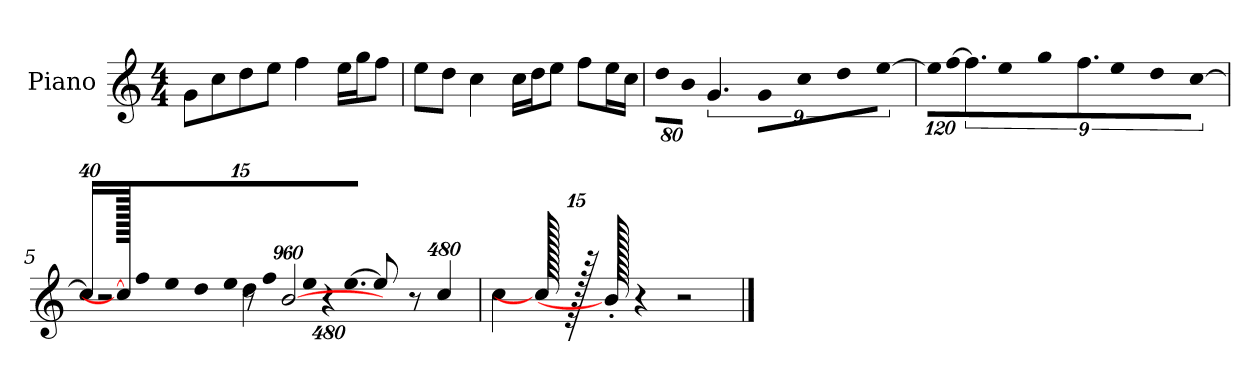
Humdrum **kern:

**kern
*part1
*staff1
*I"Piano
*I'P-no
*clefG2
*k[]
*M4/4
*MM90
=1
8g\L
8cc\
8dd\
8ee\J
4ff\
16ee\LL
16gg\J
8ff\J
=2
8ee\L
8dd\J
4cc\
16cc\LL
16dd\J
8ee\J
8ff\L
16ee\L
16cc\JJ
=3
!LO:N:vis=8
640%71dd\L
!LO:N:vis=8
640%71b\J
9%2.g/
!LO:N:vis=8
640%71g\L
!LO:N:vis=8
640%71cc\
!LO:N:vis=8
640%71dd\
!LO:N:vis=8
[640%71ee\J
=4
!LO:N:vis=16
1920%107ee\LL]
!LO:N:vis=16
[1920%107ff\J
9.ff\]
!LO:N:vis=16
1920%107ee\L
!LO:N:vis=16
1920%107gg\J
9.ff\
!LO:N:vis=8
640%71ee\
!LO:N:vis=8
640%71dd\J
[320%71cc\
!!LO:LB:g=z
=5
*Xbrackettup
!LO:N:vis=32
*^
*	*^
640%23cc/KLL]	1920ryy	1920ryy
.	2r	2r
1920cc\_	.	.
!LO:N:vis=16	!	!
1920%137ff/	.	.
!LO:N:vis=32	!	!
640%23ee/K	.	.
!LO:N:vis=16	!	!
1920%137dd/	.	.
!LO:N:vis=16	!	!
1920%137ee/	.	.
!LO:N:vis=16	!	!
1920%137ff/	.	.
!LO:N:vis=32	!	!
640%23ee/K	.	.
!LO:N:vis=16.	!	!
[960%103ee/JJ	.	.
.	4dd\	8r
8ee/]	.	.
.	.	[1920%719b/
8r	.	.
.	1920%479r	.
[1920%479cc/	.	.
.	1920ryy	1920ryy
*v	*v	*v
=6
4cc\
1920cc/]
1920r
1920b'/]
4r
2r
==
*-
